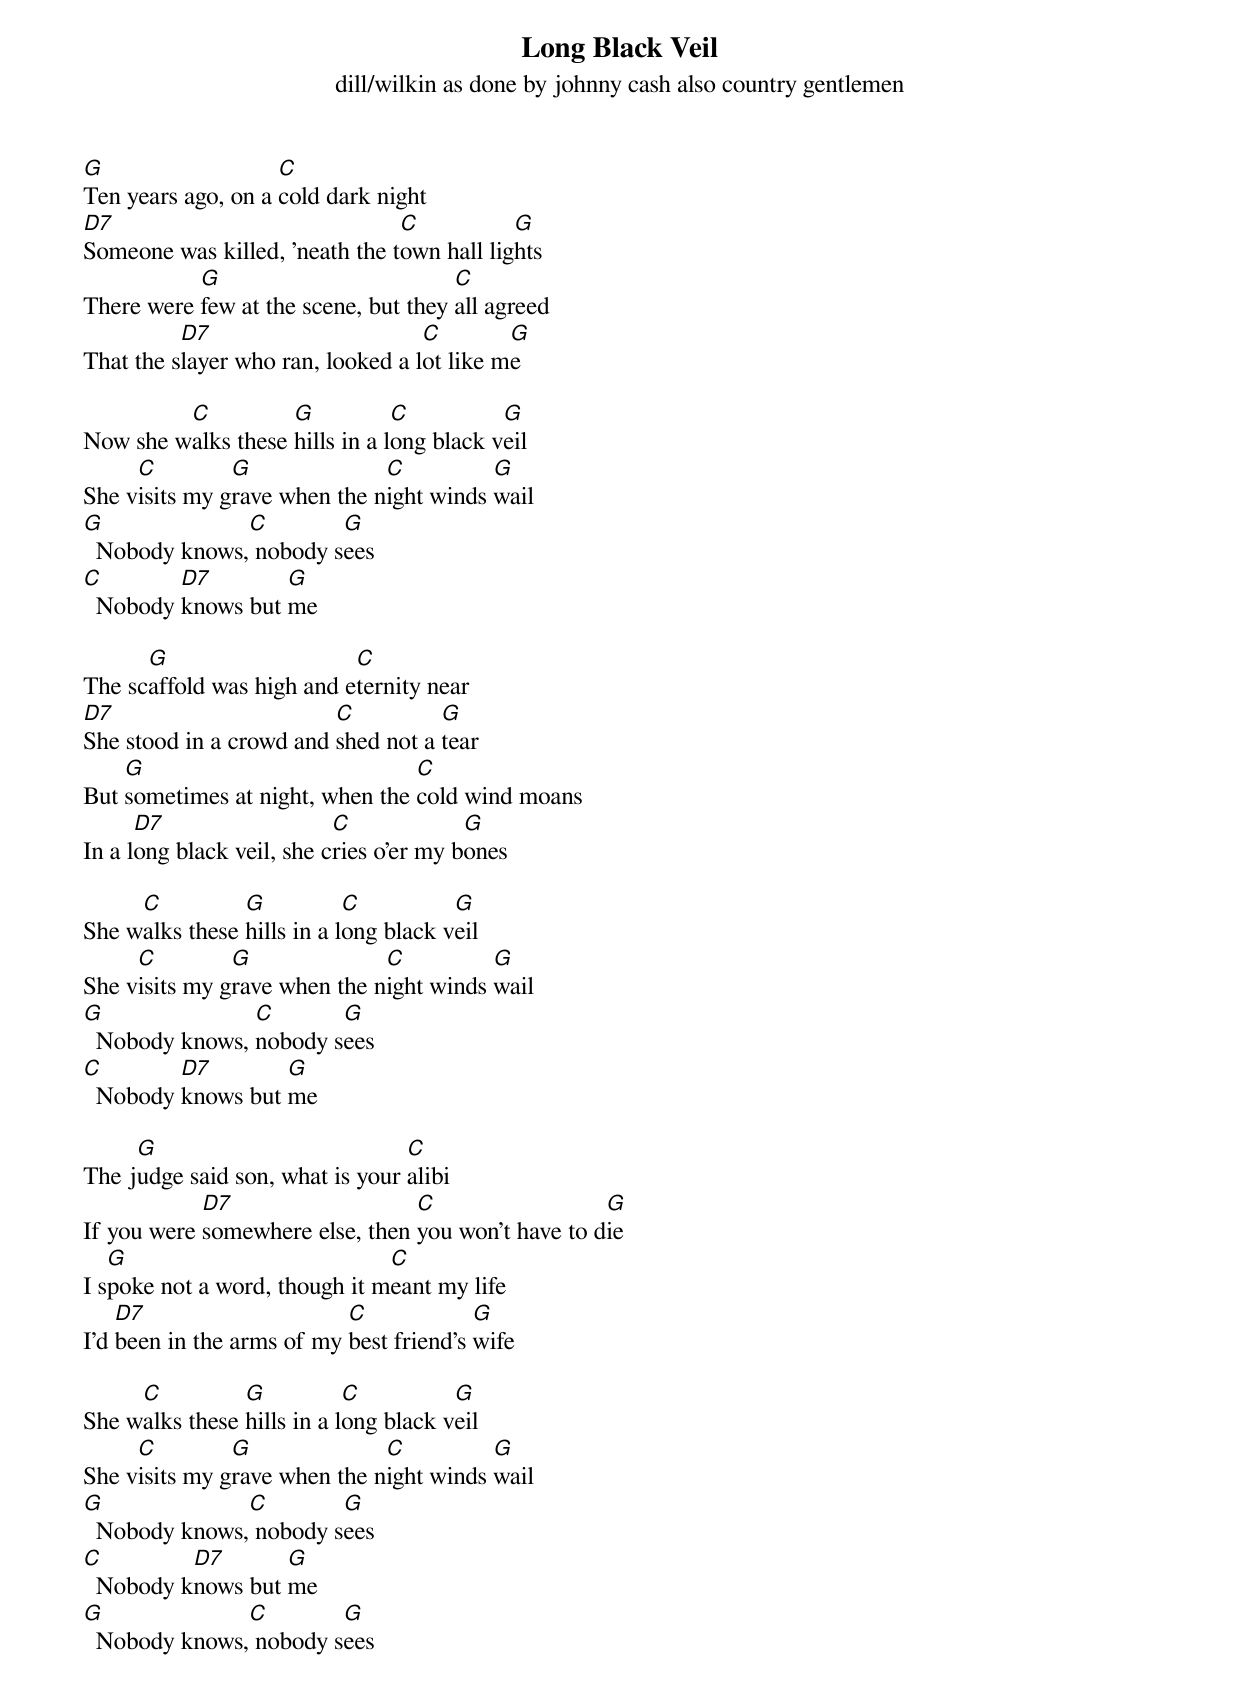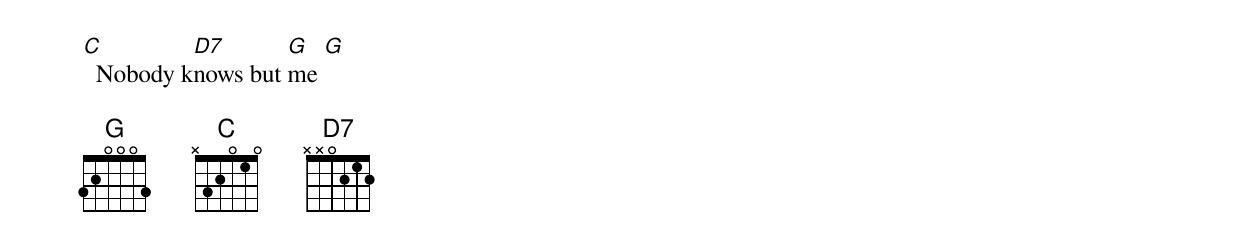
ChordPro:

{title: Long Black Veil}
{subtitle: dill/wilkin as done by johnny cash also country gentlemen}

[G]Ten years ago, on a [C]cold dark night
[D7]Someone was killed, 'neath the t[C]own hall lig[G]hts
There were [G]few at the scene, but they [C]all agreed
That the s[D7]layer who ran, looked a l[C]ot like m[G]e

Now she w[C]alks these [G]hills in a l[C]ong black v[G]eil
She v[C]isits my g[G]rave when the n[C]ight winds [G]wail
[G]  Nobody knows,[C] nobody s[G]ees
[C]  Nobody [D7]knows but [G]me

The sc[G]affold was high and e[C]ternity near
[D7]She stood in a crowd and [C]shed not a [G]tear
But [G]sometimes at night, when the [C]cold wind moans
In a l[D7]ong black veil, she c[C]ries o'er my b[G]ones

She w[C]alks these [G]hills in a l[C]ong black v[G]eil
She v[C]isits my g[G]rave when the n[C]ight winds [G]wail
[G]  Nobody knows, [C]nobody s[G]ees
[C]  Nobody [D7]knows but [G]me

The j[G]udge said son, what is your [C]alibi
If you were [D7]somewhere else, then [C]you won't have to d[G]ie
I s[G]poke not a word, though it m[C]eant my life
I'd [D7]been in the arms of my [C]best friend's [G]wife

She w[C]alks these [G]hills in a l[C]ong black v[G]eil
She v[C]isits my g[G]rave when the n[C]ight winds [G]wail
[G]  Nobody knows,[C] nobody s[G]ees
[C]  Nobody k[D7]nows but [G]me
[G]  Nobody knows,[C] nobody s[G]ees
[C]  Nobody k[D7]nows but [G]me [G]

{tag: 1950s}
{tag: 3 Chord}
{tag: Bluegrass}
